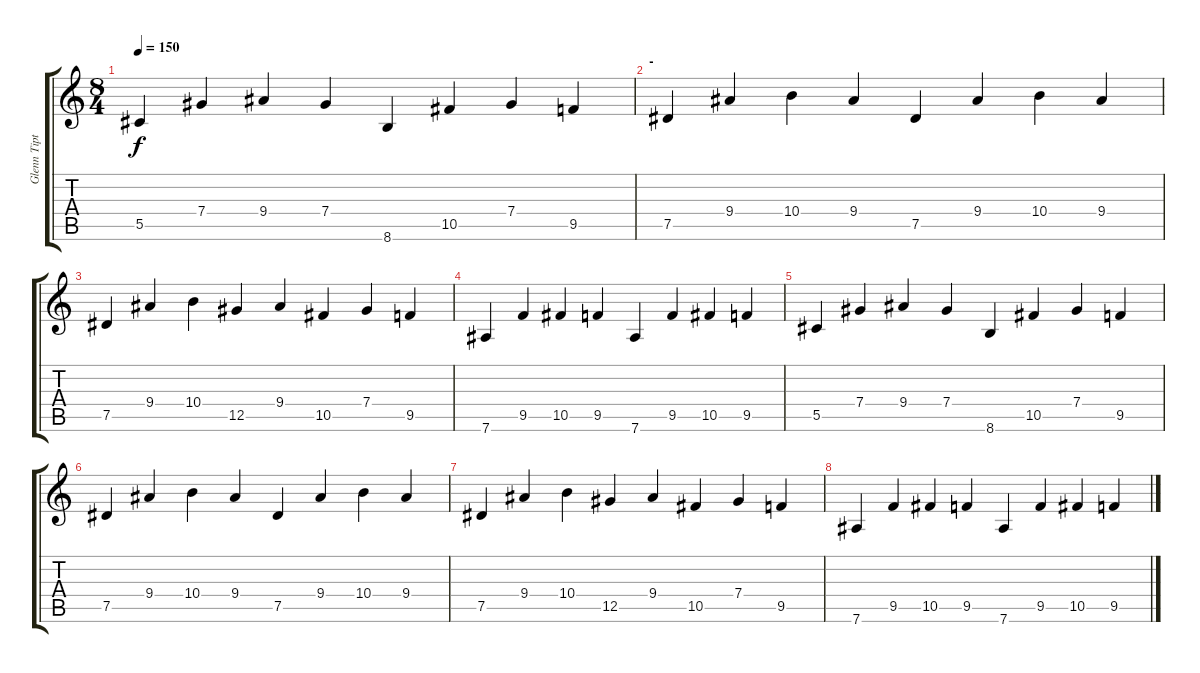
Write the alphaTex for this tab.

\track ("Glenn Tipton" "Glenn Tipt") {instrument distortionguitar}
\staff {score tabs}
\tuning (Eb4 Bb3 Gb3 Db3 Ab2 Eb2) {hide}
\ts (8 4)
\tempo 150
\clef g2
\ks c
5.5.4{dy f} 7.4.4 9.4.4 7.4.4 8.6.4 10.5.4 7.4.4 9.5.4 |
\section ("" "-")
7.5.4 9.4.4 10.4.4 9.4.4 7.5.4 9.4.4 10.4.4 9.4.4 |
7.5.4 9.4.4 10.4.4 12.5.4 9.4.4 10.5.4 7.4.4 9.5.4 |
7.6.4 9.5.4 10.5.4 9.5.4 7.6.4 9.5.4 10.5.4 9.5.4 |
5.5.4 7.4.4 9.4.4 7.4.4 8.6.4 10.5.4 7.4.4 9.5.4 |
7.5.4 9.4.4 10.4.4 9.4.4 7.5.4 9.4.4 10.4.4 9.4.4 |
7.5.4 9.4.4 10.4.4 12.5.4 9.4.4 10.5.4 7.4.4 9.5.4 |
7.6.4 9.5.4 10.5.4 9.5.4 7.6.4 9.5.4 10.5.4 9.5.4
